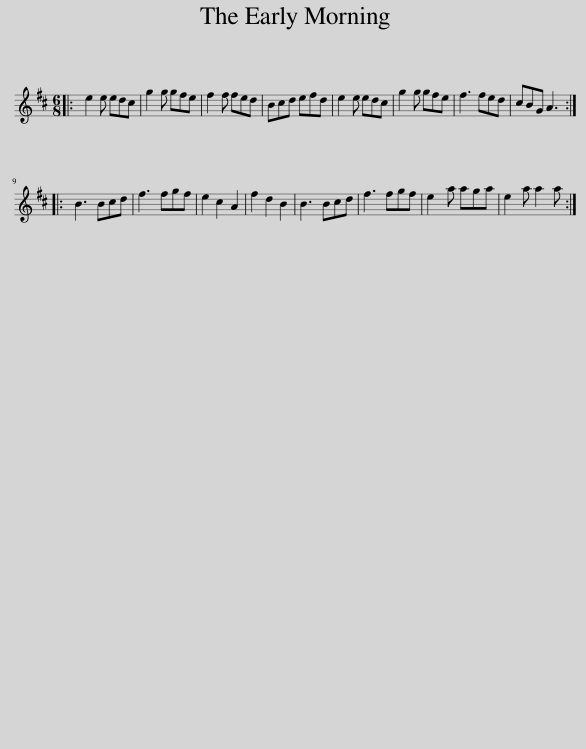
X:1
L:1/8
M:6/8
I:linebreak $
K:D
V:1 treble
V:1
|: e2 e edc | g2 g gfe | f2 f fed | Bcd efd | e2 e edc | %5
 g2 g gfe | f3 fed | cBG A3 ::$ B3 Bcd | f3 fgf | %10
 e2 c2 A2 | f2 d2 B2 | B3 Bcd | f3 fgf | e2 a aga | %15
 e2 a a2 a :| %16
